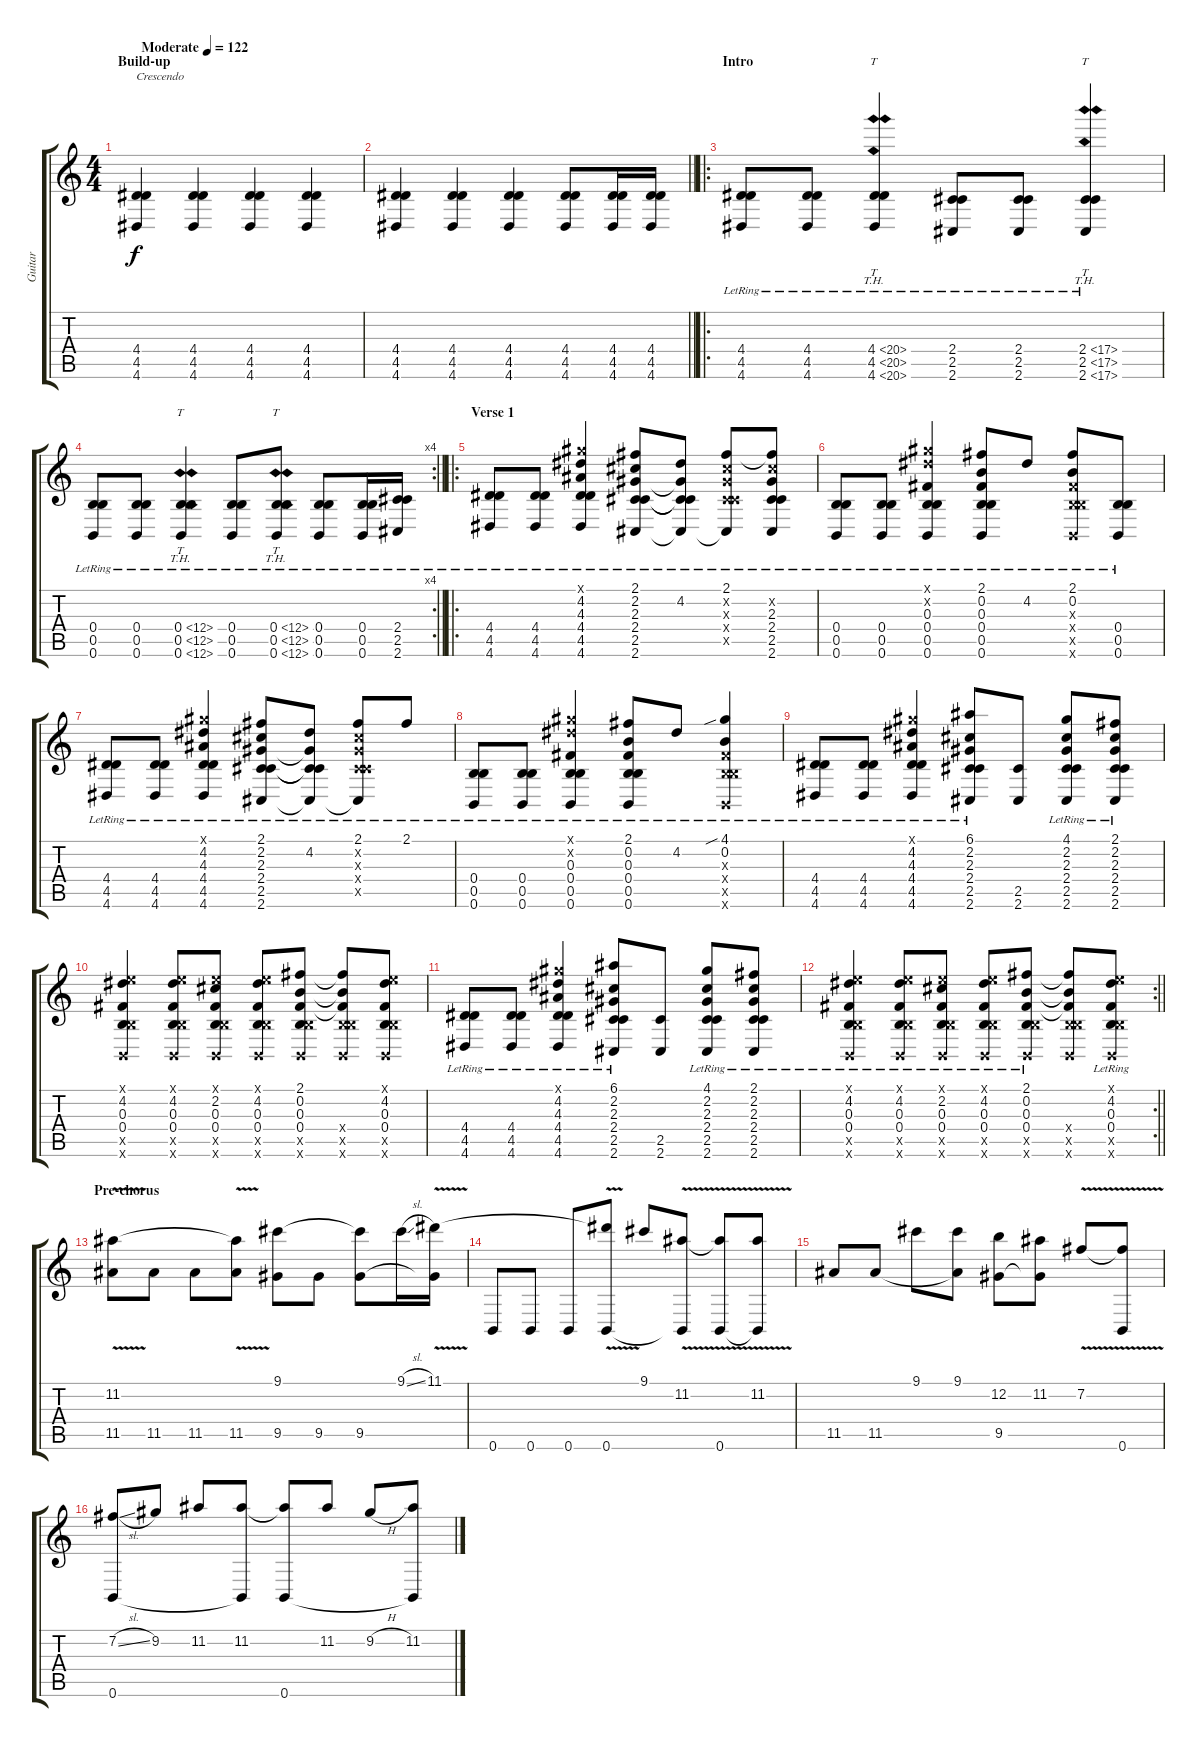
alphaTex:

\track ("Guitar" "Guitar") {instrument acousticguitarsteel}
\staff {score tabs}
\tuning (E4 B3 Gb3 B2 B2 B1) {hide}
\ts (4 4)
\section ("" "Build-up")
\tempo (122 "Moderate")
\clef g2
\ks c
(4.4 4.5 4.6).4{txt "Crescendo" dy f instrument acousticguitarsteel} (4.4 4.5 4.6).4 (4.4 4.5 4.6).4 (4.4 4.5 4.6).4 |
\barLineRight lightlight
(4.4 4.5 4.6).4 (4.4 4.5 4.6).4 (4.4 4.5 4.6).4 (4.4 4.5 4.6).8 (4.4 4.5 4.6).16 (4.4 4.5 4.6).16 |
\ro
\section ("" "Intro")
(4.4{lr} 4.5{lr} 4.6{lr}).8 (4.4{lr} 4.5{lr} 4.6{lr}).8 (4.4{th 16 lr} 4.5{th 16 lr} 4.6{th 16 lr}).4{tt} (2.4{lr} 2.5{lr} 2.6{lr}).8 (2.4{lr} 2.5{lr} 2.6{lr}).8 (2.4{th 15 lr} 2.5{th 15 lr} 2.6{th 15 lr}).4{tt} |
\rc 4
\barLineRight lightlight
(0.4{lr} 0.5{lr} 0.6{lr}).8 (0.4{lr} 0.5{lr} 0.6{lr}).8 (0.4{th 12 lr} 0.5{th 12 lr} 0.6{th 12 lr}).4{tt} (0.4{lr} 0.5{lr} 0.6{lr}).8 (0.4{th 12 lr} 0.5{th 12 lr} 0.6{th 12 lr}).8{tt} (0.4{lr} 0.5{lr} 0.6{lr}).8 (0.4{lr} 0.5{lr} 0.6{lr}).16 (2.4{lr} 2.5{lr} 2.6{lr}).16 |
\ro
\section ("" "Verse 1")
(4.4{lr} 4.5{lr} 4.6{lr}).8 (4.4{lr} 4.5{lr} 4.6{lr}).8 (4.1{x} 4.2{lr} 4.3{lr} 4.4{lr} 4.5{lr} 4.6{lr}).4 (2.1{lr} 2.2{lr} 2.3{lr} 2.4{lr} 2.5{lr} 2.6{lr}).8 (4.2{lr} 2.3{t} 2.4{t} 2.5{t} 2.6{t}).8 (2.1{lr} 2.2{x} 2.3{x} 2.4{x} 2.5{x} 2.6{t}).8 (2.1{t} 2.2{x} 2.3{lr} 2.4{lr} 2.5{lr} 2.6{lr}).8 |
(0.4{lr} 0.5{lr} 0.6{lr}).8 (0.4{lr} 0.5{lr} 0.6{lr}).8 (4.1{x} 4.2{x} 0.3{lr} 0.4{lr} 0.5{lr} 0.6{lr}).4 (2.1{lr} 0.2{lr} 0.3{lr} 0.4{lr} 0.5{lr} 0.6{lr}).8 4.2{lr}.8 (2.1{lr} 0.2{lr} 0.3{x} 0.4{x} 0.5{x} 0.6{x}).8 (0.4{lr} 0.5{lr} 0.6{lr}).8 |
(4.4{lr} 4.5{lr} 4.6{lr}).8 (4.4{lr} 4.5{lr} 4.6{lr}).8 (4.1{x} 4.2{lr} 4.3{lr} 4.4{lr} 4.5{lr} 4.6{lr}).4 (2.1{lr} 2.2{lr} 2.3{lr} 2.4{lr} 2.5{lr} 2.6{lr}).8 (4.2{lr} 2.3{t} 2.4{t} 2.5{t} 2.6{t}).8 (2.1{lr} 2.2{x} 2.3{x} 2.4{x} 2.5{x} 2.6{t}).8 2.1{lr}.8 |
(0.4{lr} 0.5{lr} 0.6{lr}).8 (0.4{lr} 0.5{lr} 0.6{lr}).8 (4.1{x} 4.2{x} 0.3{lr} 0.4{lr} 0.5{lr} 0.6{lr}).4 (2.1{lr} 0.2{lr} 0.3{lr} 0.4{lr} 0.5{lr} 0.6{lr}).8 4.2{lr}.8 (4.1{sib lr} 0.2{lr} 0.3{x} 0.4{x} 0.5{x} 0.6{x}).4 |
(4.4{lr} 4.5{lr} 4.6{lr}).8 (4.4{lr} 4.5{lr} 4.6{lr}).8 (4.1{x} 4.2{lr} 4.3{lr} 4.4{lr} 4.5{lr} 4.6{lr}).4 (6.1{lr} 2.2{lr} 2.3{lr} 2.4{lr} 2.5{lr} 2.6{lr}).8 (2.5 2.6).8 (4.1{lr} 2.2{lr} 2.3{lr} 2.4{lr} 2.5{lr} 2.6{lr}).8 (2.1{lr} 2.2{lr} 2.3{lr} 2.4{lr} 2.5{lr} 2.6{lr}).8 |
(0.1{x} 4.2 0.3 0.4 0.5{x} 0.6{x}).4 (0.1{x} 4.2 0.3 0.4 0.5{x} 0.6{x}).8 (0.1{x} 2.2 0.3 0.4 0.5{x} 0.6{x}).8 (0.1{x} 4.2 0.3 0.4 0.5{x} 0.6{x}).8 (2.1 0.2 0.3 0.4 0.5{x} 0.6{x}).8 (2.1{t} 0.2{t} 0.3{t} 0.4{x} 0.5{x} 0.6{x}).8 (0.1{x} 4.2 0.3 0.4 0.5{x} 0.6{x}).8 |
(4.4{lr} 4.5{lr} 4.6{lr}).8 (4.4{lr} 4.5{lr} 4.6{lr}).8 (4.1{x} 4.2{lr} 4.3{lr} 4.4{lr} 4.5{lr} 4.6{lr}).4 (6.1{lr} 2.2{lr} 2.3{lr} 2.4{lr} 2.5{lr} 2.6{lr}).8 (2.5 2.6).8 (4.1{lr} 2.2{lr} 2.3{lr} 2.4{lr} 2.5{lr} 2.6{lr}).8 (2.1{lr} 2.2{lr} 2.3{lr} 2.4{lr} 2.5{lr} 2.6{lr}).8 |
\rc 2
\barLineRight lightlight
(0.1{x} 4.2{lr} 0.3{lr} 0.4{lr} 0.5{x} 0.6{x}).4 (0.1{x} 4.2{lr} 0.3{lr} 0.4{lr} 0.5{x} 0.6{x}).8 (0.1{x} 2.2{lr} 0.3{lr} 0.4{lr} 0.5{x} 0.6{x}).8 (0.1{x} 4.2{lr} 0.3{lr} 0.4{lr} 0.5{x} 0.6{x}).8 (2.1{lr} 0.2{lr} 0.3{lr} 0.4{lr} 0.5{x} 0.6{x}).8 (2.1{t} 0.2{t} 0.3{t} 0.4{x} 0.5{x} 0.6{x}).8 (0.1{x} 4.2{lr} 0.3{lr} 0.4{lr} 0.5{x} 0.6{x}).8 |
\section ("" "Pre-chorus")
(11.2{v} 11.5).8 11.5.8 11.5.8 (11.2{t} 11.5).8 (9.1 9.5).8 9.5.8 (9.1{t} 9.5).8 9.1{sl}.16 (11.1{v} 9.5{t}).16 |
0.6.8 0.6.8 0.6.8 (11.1{t} 0.6).8 9.1.8 (11.2{v} 0.6{t}).8 (11.2{t} 0.6).8 (11.2{v} 0.6{t}).8 |
11.5.8 11.5.8 9.1.8 (9.1 11.5{t}).8 (12.2 9.5).8 (11.2 9.5{t}).8 7.2{v}.8 (7.2{t} 0.6).8 |
(7.2{sl} 0.6).8 9.2.8 11.2.8 (11.2 0.6{t}).8 (11.2{t} 0.6).8 11.2.8 9.2{h}.8 (11.2 0.6{t}).8
